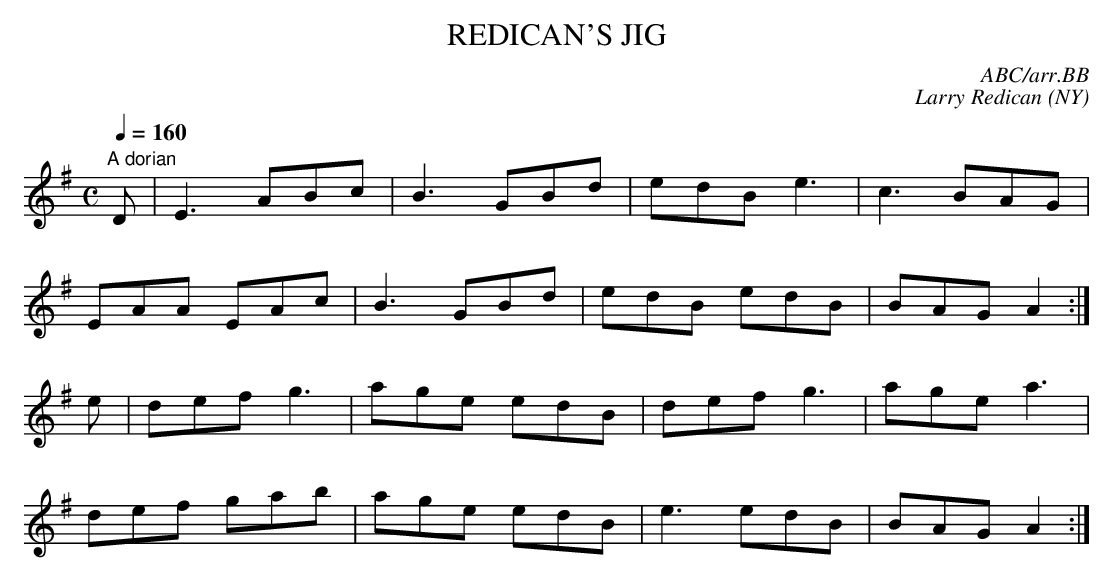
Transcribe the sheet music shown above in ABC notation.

X:1
T:REDICAN'S JIG
C:ABC/arr.BB
C:Larry Redican (NY)
Q:1/4=160
L:1/8
M:C
K:G
"A dorian"
D|E3 ABc|B3 GBd|edB e3|c3 BAG|
EAA EAc|B3 GBd|edB edB|BAG A2:|
e|def g3|age edB|def g3|age a3|
def gab|age edB|e3 edB|BAG A2:|
